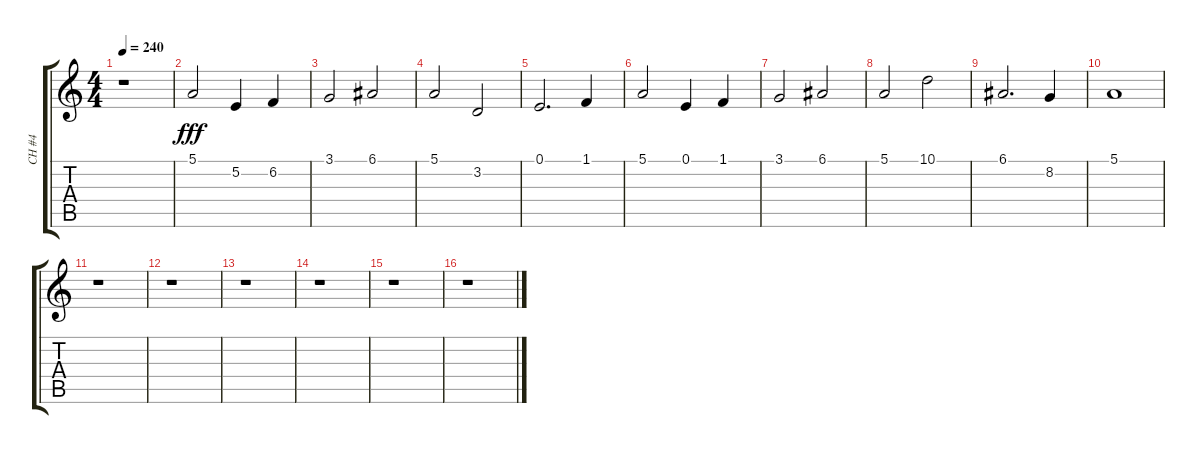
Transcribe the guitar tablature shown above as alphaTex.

\track ("CH #4" "CH #4") {instrument harmonica}
\staff {score tabs}
\tuning (E4 B3 G3 D3 A2 E2) {hide}
\ts (4 4)
\tempo 240
\clef g2
\ks c
r.1{dy fff} |
5.1.2{balance 8} 5.2.4 6.2.4 |
3.1.2 6.1.2 |
5.1.2 3.2.2 |
0.1.2{d} 1.1.4 |
5.1.2 0.1.4 1.1.4 |
3.1.2 6.1.2 |
5.1.2 10.1.2 |
6.1.2{d} 8.2.4 |
5.1.1 |
r.1 |
r.1 |
r.1 |
r.1 |
r.1 |
r.1
